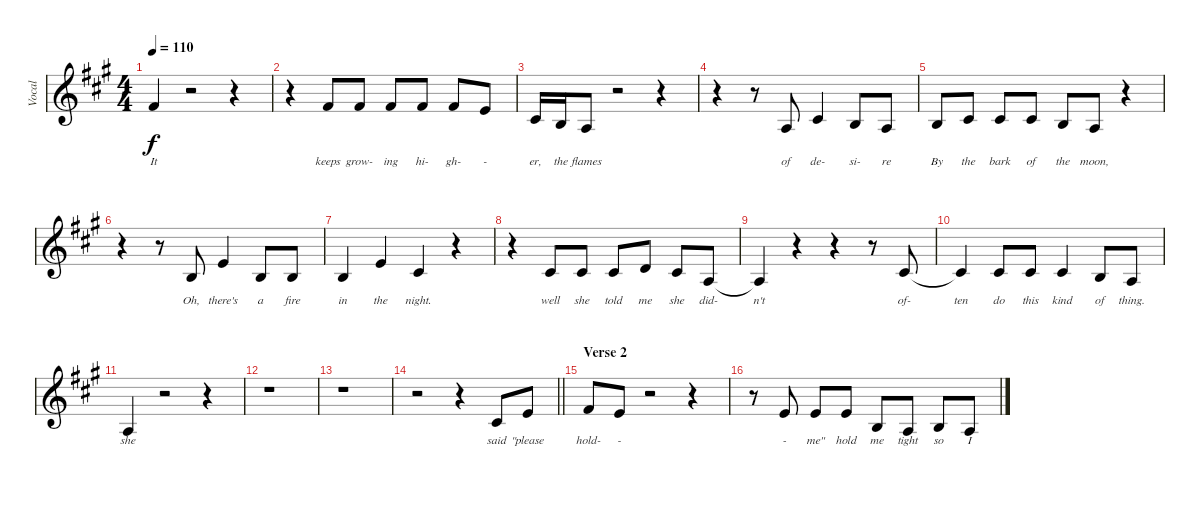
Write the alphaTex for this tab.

\track ("Vocal" "Vocal") {instrument lead2sawtooth}
\staff {score}
\tuning (E4 B3 G3 D3 A2 E2) {hide}
\ts (4 4)
\tempo 110
\clef g2
\ks a
2.1.4{lyrics (0 "It") lyrics (1 "") lyrics (2 "") lyrics (3 "") lyrics (4 "") dy f} r.2 r.4 |
r.4 2.1.8{lyrics (0 "keeps") lyrics (1 "") lyrics (2 "") lyrics (3 "") lyrics (4 "")} 2.1.8{lyrics (0 "grow-") lyrics (1 "") lyrics (2 "") lyrics (3 "") lyrics (4 "")} 2.1.8{lyrics (0 "ing") lyrics (1 "") lyrics (2 "") lyrics (3 "") lyrics (4 "")} 2.1.8{lyrics (0 "hi-") lyrics (1 "") lyrics (2 "") lyrics (3 "") lyrics (4 "")} 2.1.8{lyrics (0 "gh-") lyrics (1 "") lyrics (2 "") lyrics (3 "") lyrics (4 "")} 0.1.8{lyrics (0 "-") lyrics (1 "") lyrics (2 "") lyrics (3 "") lyrics (4 "")} |
2.2.16{lyrics (0 "er,") lyrics (1 "") lyrics (2 "") lyrics (3 "") lyrics (4 "")} 0.2.16{lyrics (0 "the") lyrics (1 "") lyrics (2 "") lyrics (3 "") lyrics (4 "")} 2.3.8{lyrics (0 "flames") lyrics (1 "") lyrics (2 "") lyrics (3 "") lyrics (4 "")} r.2 r.4 |
r.4 r.8 2.3.8{lyrics (0 "of") lyrics (1 "") lyrics (2 "") lyrics (3 "") lyrics (4 "")} 2.2.4{lyrics (0 "de-") lyrics (1 "") lyrics (2 "") lyrics (3 "") lyrics (4 "")} 0.2.8{lyrics (0 "si-") lyrics (1 "") lyrics (2 "") lyrics (3 "") lyrics (4 "")} 2.3.8{lyrics (0 "re") lyrics (1 "") lyrics (2 "") lyrics (3 "") lyrics (4 "")} |
0.2.8{lyrics (0 "By") lyrics (1 "") lyrics (2 "") lyrics (3 "") lyrics (4 "")} 2.2.8{lyrics (0 "the") lyrics (1 "") lyrics (2 "") lyrics (3 "") lyrics (4 "")} 2.2.8{lyrics (0 "bark") lyrics (1 "") lyrics (2 "") lyrics (3 "") lyrics (4 "")} 2.2.8{lyrics (0 "of") lyrics (1 "") lyrics (2 "") lyrics (3 "") lyrics (4 "")} 0.2.8{lyrics (0 "the") lyrics (1 "") lyrics (2 "") lyrics (3 "") lyrics (4 "")} 2.3.8{lyrics (0 "moon,") lyrics (1 "") lyrics (2 "") lyrics (3 "") lyrics (4 "")} r.4 |
r.4 r.8 0.2.8{lyrics (0 "Oh,") lyrics (1 "") lyrics (2 "") lyrics (3 "") lyrics (4 "")} 0.1.4{lyrics (0 "there's") lyrics (1 "") lyrics (2 "") lyrics (3 "") lyrics (4 "")} 0.2.8{lyrics (0 "a") lyrics (1 "") lyrics (2 "") lyrics (3 "") lyrics (4 "")} 0.2.8{lyrics (0 "fire") lyrics (1 "") lyrics (2 "") lyrics (3 "") lyrics (4 "")} |
0.2.4{lyrics (0 "in") lyrics (1 "") lyrics (2 "") lyrics (3 "") lyrics (4 "")} 0.1.4{lyrics (0 "the") lyrics (1 "") lyrics (2 "") lyrics (3 "") lyrics (4 "")} 2.2.4{lyrics (0 "night.") lyrics (1 "") lyrics (2 "") lyrics (3 "") lyrics (4 "")} r.4 |
r.4 2.2.8{lyrics (0 "well") lyrics (1 "") lyrics (2 "") lyrics (3 "") lyrics (4 "")} 2.2.8{lyrics (0 "she") lyrics (1 "") lyrics (2 "") lyrics (3 "") lyrics (4 "")} 2.2.8{lyrics (0 "told") lyrics (1 "") lyrics (2 "") lyrics (3 "") lyrics (4 "")} 3.2.8{lyrics (0 "me") lyrics (1 "") lyrics (2 "") lyrics (3 "") lyrics (4 "")} 2.2.8{lyrics (0 "she") lyrics (1 "") lyrics (2 "") lyrics (3 "") lyrics (4 "")} 2.3.8{lyrics (0 "did-") lyrics (1 "") lyrics (2 "") lyrics (3 "") lyrics (4 "")} |
2.3{t}.4{lyrics (0 "n't") lyrics (1 "") lyrics (2 "") lyrics (3 "") lyrics (4 "")} r.4 r.4 r.8 2.2.8{lyrics (0 "of-") lyrics (1 "") lyrics (2 "") lyrics (3 "") lyrics (4 "")} |
2.2{t}.4{lyrics (0 "ten") lyrics (1 "") lyrics (2 "") lyrics (3 "") lyrics (4 "")} 2.2.8{lyrics (0 "do") lyrics (1 "") lyrics (2 "") lyrics (3 "") lyrics (4 "")} 2.2.8{lyrics (0 "this") lyrics (1 "") lyrics (2 "") lyrics (3 "") lyrics (4 "")} 2.2.4{lyrics (0 "kind") lyrics (1 "") lyrics (2 "") lyrics (3 "") lyrics (4 "")} 0.2.8{lyrics (0 "of") lyrics (1 "") lyrics (2 "") lyrics (3 "") lyrics (4 "")} 2.3.8{lyrics (0 "thing.") lyrics (1 "") lyrics (2 "") lyrics (3 "") lyrics (4 "")} |
2.3.4{lyrics (0 "she") lyrics (1 "") lyrics (2 "") lyrics (3 "") lyrics (4 "")} r.2 r.4 |
r.1 |
r.1 |
\barLineRight lightlight
r.2 r.4 2.2.8{lyrics (0 "said") lyrics (1 "") lyrics (2 "") lyrics (3 "") lyrics (4 "")} 0.1.8{lyrics (0 "\"please") lyrics (1 "") lyrics (2 "") lyrics (3 "") lyrics (4 "")} |
\section ("" "Verse 2")
2.1.8{lyrics (0 "hold-") lyrics (1 "") lyrics (2 "") lyrics (3 "") lyrics (4 "")} 0.1.8{lyrics (0 "-") lyrics (1 "") lyrics (2 "") lyrics (3 "") lyrics (4 "")} r.2 r.4 |
r.8 0.1.8{lyrics (0 "-") lyrics (1 "") lyrics (2 "") lyrics (3 "") lyrics (4 "")} 0.1.8{lyrics (0 "me\"") lyrics (1 "") lyrics (2 "") lyrics (3 "") lyrics (4 "")} 0.1.8{lyrics (0 "hold") lyrics (1 "") lyrics (2 "") lyrics (3 "") lyrics (4 "")} 0.2.8{lyrics (0 "me") lyrics (1 "") lyrics (2 "") lyrics (3 "") lyrics (4 "")} 2.3.8{lyrics (0 "tight") lyrics (1 "") lyrics (2 "") lyrics (3 "") lyrics (4 "")} 0.2.8{lyrics (0 "so") lyrics (1 "") lyrics (2 "") lyrics (3 "") lyrics (4 "")} 2.3.8{lyrics (0 "I") lyrics (1 "") lyrics (2 "") lyrics (3 "") lyrics (4 "")}
